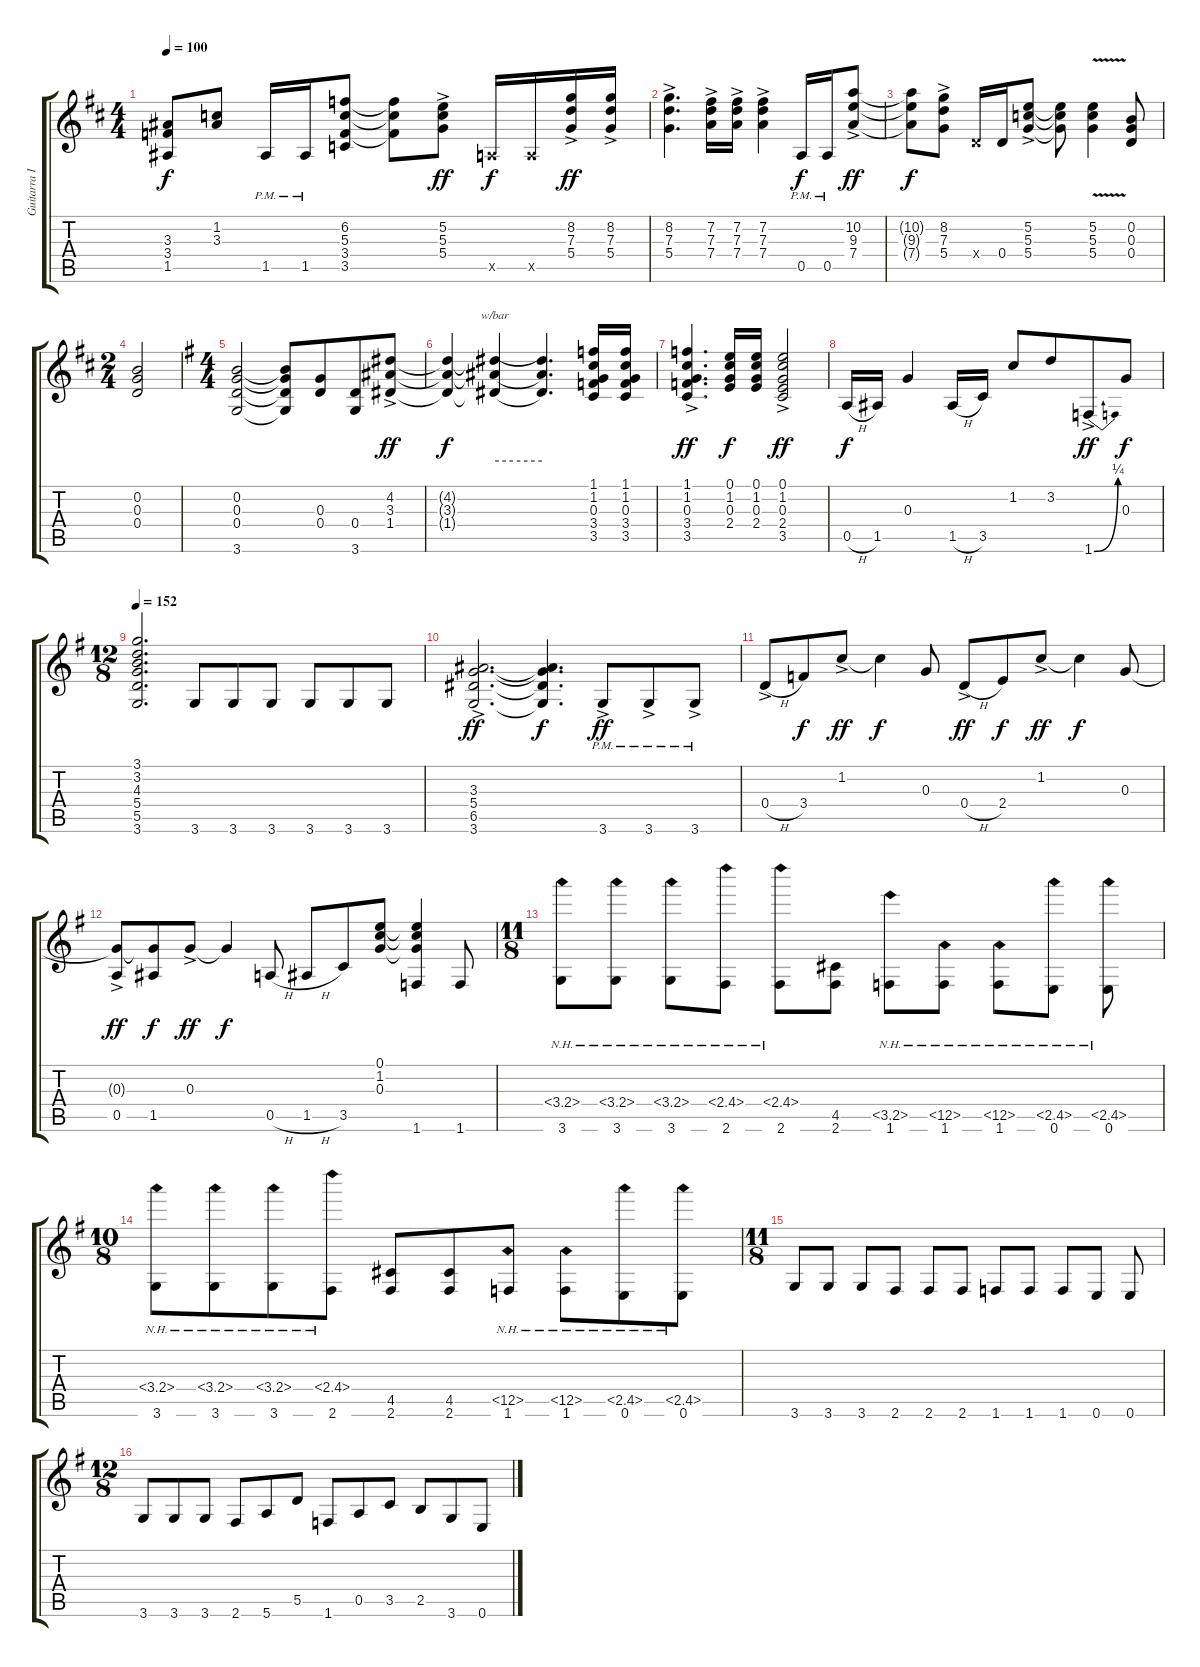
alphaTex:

\track ("Guitarra II" "Guitarra I") {instrument distortionguitar}
\staff {score tabs}
\tuning (E4 B3 G3 D3 A2 E2) {hide}
\ts (4 4)
\tempo 100
\clef g2
\ks d
(3.3{t} 3.4{t} 1.5{t}).8{dy f} (1.2 3.3).8 1.5{pm}.16 1.5{pm}.16 (6.2 5.3 3.4 3.5).8 (6.2{t} 5.3{t} 3.4{t}).8 (5.2{ac} 5.3{ac} 5.4{ac}).8{dy ff} 0.5{x}.16{dy f} 0.5{x}.16 (8.2{ac} 7.3{ac} 5.4{ac}).16{dy ff} (8.2{ac} 7.3{ac} 5.4{ac}).16 |
(8.2{ac} 7.3{ac} 5.4{ac}).4{d} (7.2{ac} 7.3{ac} 7.4{ac}).16 (7.2{ac} 7.3{ac} 7.4{ac}).16 (7.2{ac} 7.3{ac} 7.4{ac}).4 0.5{pm}.16{dy f} 0.5{pm}.16 (10.2{ac} 9.3{ac} 7.4{ac}).8{dy ff} |
(10.2{t} 9.3{t} 7.4{t}).8{dy f} (8.2{ac} 7.3{ac} 5.4{ac}).8 0.4{x}.16 0.4.16 (5.2{ac} 5.3{ac} 5.4{ac}).8 (5.2{t} 5.3{t} 5.4{t}).8 (5.2 5.3 5.4{v}).4 (0.2 0.3 0.4).8 |
\ts (2 4)
(0.2 0.3 0.4).2 |
\ts (4 4)
\ks g
(0.2 0.3 0.4 3.6).2{instrument electricguitarclean} (0.2{t} 0.3{t} 0.4{t} 3.6{t}).8 (0.3 0.4).8{beam merge} (0.4 3.6).8 (4.2{ac} 3.3{ac} 1.4{ac}).8{dy ff} |
(4.2{t} 3.3{t} 1.4{t}).4{dy f} (4.2{t} 3.3{t} 1.4{t}).4{tbe (hold default 0 0 60 0)} (4.2{t} 3.3{t} 1.4{t}).4{d} (1.1 1.2 0.3 3.4 3.5).16 (1.1 1.2 0.3 3.4 3.5).16 |
(1.1{ac} 1.2{ac} 0.3{ac} 3.4{ac} 3.5{ac}).4{d dy ff} (0.1 1.2 0.3 2.4).16{dy f} (0.1 1.2 0.3 2.4).16 (0.1{ac} 1.2{ac} 0.3{ac} 2.4{ac} 3.5{ac}).2{dy ff} |
0.5{h}.16{dy f} 1.5.16 0.3.4 1.5{h}.16 3.5.16 1.2.8 3.2.8{beam merge} 1.6{be (bend 0 0 60 1) ac}.8{dy ff} 0.3.8{dy f} |
\ts (12 8)
\tempo 152
(3.1 3.2 4.3 5.4 5.5 3.6).2{d} 3.6.8 3.6.8 3.6.8 3.6.8 3.6.8 3.6.8 |
(3.3{ac} 5.4{ac} 6.5{ac} 3.6{ac}).2{d dy ff} (3.3{t} 5.4{t} 6.5{t} 3.6{t}).4{d dy f} 3.6{ac pm}.8{dy ff} 3.6{ac pm}.8 3.6{ac pm}.8 |
0.4{h ac}.8 3.4.8{dy f} 1.2{ac}.8{dy ff} 1.2{t}.4{dy f} 0.3.8 0.4{h ac}.8{dy ff} 2.4.8{dy f} 1.2{ac}.8{dy ff} 1.2{t}.4{dy f} 0.3.8 |
(0.3{t} 0.5{ac}).8{dy ff} (0.3{t} 1.5).8{dy f} 0.3{ac}.8{dy ff} 0.3{t}.4{dy f} 0.5{h}.8 1.5{h}.8 3.5.8 (0.1 1.2 0.3).8 (0.1{t} 1.2{t} 0.3{t} 1.6).4 1.6.8 |
\ts (11 8)
(3.4{nh} 3.6).8{volume 16 instrument distortionguitar} (3.4{nh} 3.6).8 (3.4{nh} 3.6).8 (2.4{nh} 2.6).8 (2.4{nh} 2.6).8 (4.5 2.6).8 (3.5{nh} 1.6).8 (0.5{nh} 1.6).8 (0.5{nh} 1.6).8 (2.5{nh} 0.6).8 (2.5{nh} 0.6).8 |
\ts (10 8)
(3.4{nh} 3.6).8 (3.4{nh} 3.6).8 (3.4{nh} 3.6).8 (2.4{nh} 2.6).8 (4.5 2.6).8 (4.5 2.6).8 (0.5{nh} 1.6).8 (0.5{nh} 1.6).8 (2.5{nh} 0.6).8{beam merge} (2.5{nh} 0.6).8 |
\ts (11 8)
3.6.8 3.6.8 3.6.8 2.6.8 2.6.8 2.6.8 1.6.8 1.6.8 1.6.8 0.6.8 0.6.8 |
\ts (12 8)
3.6.8 3.6.8 3.6.8 2.6.8 5.6.8 5.5.8 1.6.8 0.5.8 3.5.8 2.5.8 3.6.8 0.6.8
